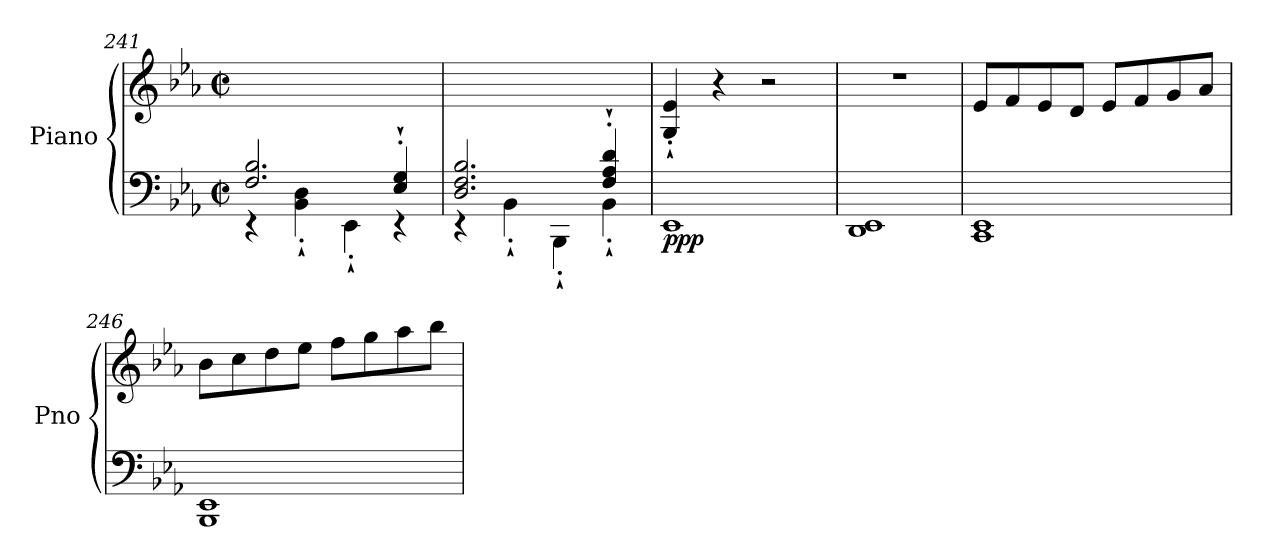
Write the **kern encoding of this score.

**kern	**kern	**dynam
*part1	*part1	*part1
*staff2	*staff1	*staff1/2
*I"Piano	*	*
*I'Pno	*	*
*clefF4	*clefG2	*
*k[b-e-a-]	*k[b-e-a-]	*
*M4/4	*M4/4	*
*met(c|)	*met(c|)	*
=241	=241	=241
*^	*	*
2.F/ 2.B-/	4rEE	1ryy	.
.	4BB-\`' 4D\`'	.	.
.	4EE-`'\	.	.
4E-/`' 4G/`'	4rEE	.	.
=242	=242	=242	=242
!	!	!	!LO:DY:b
2.D/ 2.F/ 2.B-/	4rEE	1ryy	other-dynamics
.	4BB-`'\	.	.
.	4BBB-`'\	.	.
4F/`' 4A-/`' 4d/`'	4BB-`'\	.	.
=243	=243	=243	=243
!	!	!	!LO:DY:b=2
!	!	!	!LO:DY:n=1:b
*v	*v	*	*
1EE-	4G/`' 4e-/`'	pp p
.	4r	.
.	2r	.
=244	=244	=244
1DD 1EE-	1r	.
!!LO:LB:g=z
=245	=245	=245
!	!	!LO:DY:b
1CC 1EE-	8e-/L	other-dynamics
.	8f/	.
.	8e-/	.
.	8d/J	.
.	8e-/L	.
.	8f/	.
.	8g/	.
.	8a-/J	.
=246	=246	=246
1BBB- 1EE-	8b-\L	.
.	8cc\	.
.	8dd\	.
.	8ee-\J	.
.	8ff\L	.
.	8gg\	.
.	8aa-\	.
.	8bb-\J	.
=	=	=
*-	*-	*-
